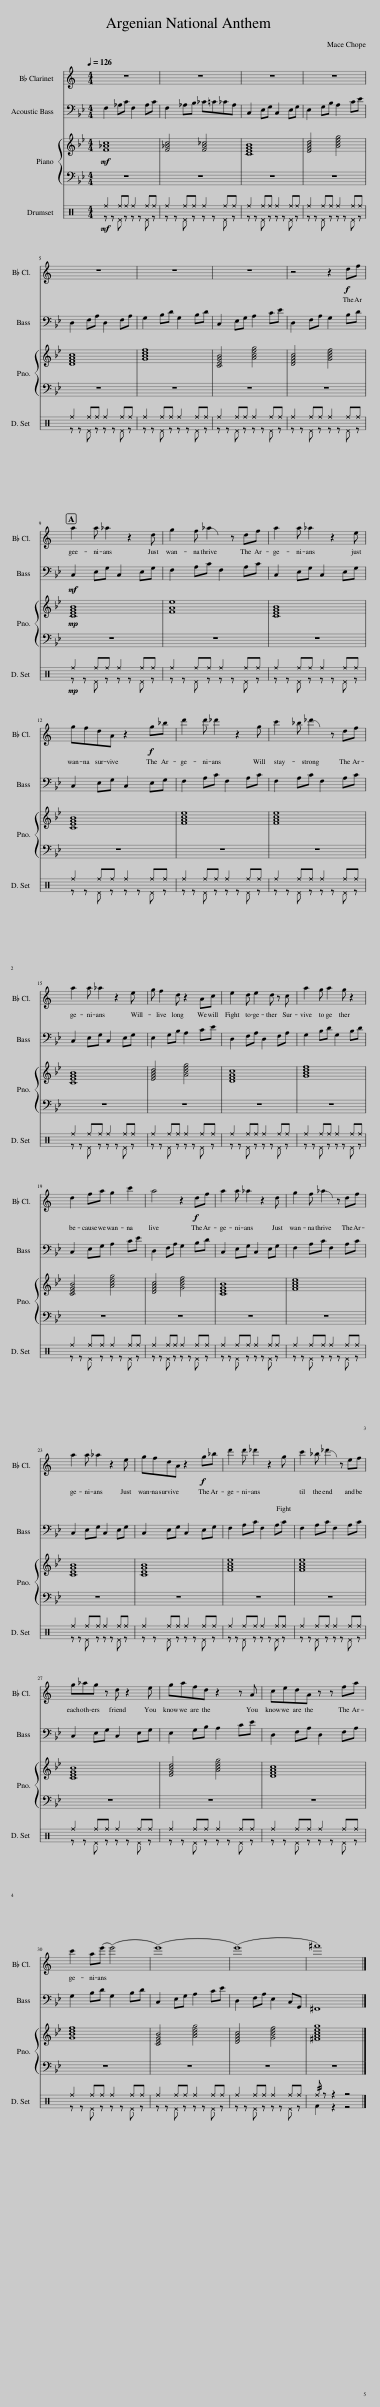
X:1
%%score 1 2 3 ( 4 5 )
L:1/8
Q:1/4=126
M:4/4
I:linebreak $
K:Bb
V:1 treble transpose=-2
V:2 bass transpose=-12
V:3 treble
V:4 perc
K:none
V:5 perc
K:none
V:1
[K:C] z8 | z8 | z8 | z8 |$ z8 | %5
 z8 | z8 | z4 z2!f! df |$ a2 a _a2 z2 d | g2 f _a2 z df | %10
 a2 a _a2 z2 e |$ gfdA z2!f! g_b | d'2 d' _d'2 z2 g | c'2 _b _d'2 z df |$ a2 a _a2 z2 e | %15
 g f2 d z2 Ac | e2 d e2 d z c | a2 g a2 g z2 |$ d2 fa g2 c'2 | a4 z2!f! df | %20
 a2 a _a2 z2 d | g2 f _a2 z df |$ a2 a _a2 z2 e | gfdA z2!f! g_b | d'2 d' _d'2 z2 g | %25
 c'2 _b _d'2 z ef |$ g_ag z d z2 e | gafd z2 z A | cedA z z fa |$ c'2 a(e' (e'4) | %30
 (e'8) | (e'8) | ^f'8) |] %33
V:2
 F,2 _A,C F,2 A,C | F,2 _A,B, _C=C_CA, | C,2 E,G, C,2 E,G, | E,2 G,B, A,2 CE |$ D,2 F,A, D,2 F,A, | %5
 G,2 B,D G,2 B,D | C,2 E,G, A,2 CE | D,2 F,A, G,2 B,D |$!mf! C,2 E,G, C,2 E,G, | F,2 A,C F,2 A,C | %10
 C,2 E,G, C,2 E,G, |$ C,2 E,G, C,2 E,G, | F,2 A,C F,2 A,C | F,2 A,C F,2 A,C |$ C,2 E,G, C,2 E,G, | %15
 E,2 G,B, A,2 CE | D,2 F,A, D,2 F,A, | G,2 B,D G,2 B,D |$ C,2 E,G, A,2 CE | D,2 F,A, G,2 B,D | %20
 C,2 E,G, C,2 E,G, | F,2 A,C F,2 A,C |$ C,2 E,G, C,2 E,G, | C,2 E,G, C,2 E,G, | F,2 A,C F,2 A,C | %25
 F,2 A,C F,2 A,C |$ C,2 E,G, C,2 E,G, | E,2 G,B, A,2 CE | D,2 F,A, D,2 F,A, |$ G,2 B,D G,2 B,D | %30
 C,2 E,G, A,2 CE | D,2 F,A, E,2 C,G,, | ^F,,8 |] %33
V:3
!mf! [F_Ac]8 | [F_Ac]4 [FA_c]4 | [CEGB]8 | [EGBd]4 [Aceg]4 |$ [DFAc]8 | %5
 [GBdf]8 | [CEGB]4 [Aceg]4 | [DFAc]4 [GBdf]4 |$!mp! [CEGB]8 | [FAe]8 | %10
 [CEGB]8 |$ [CEGB]8 | [FAce]8 | [FAce]8 |$ [CEGB]8 | %15
 [EGBd]4 [Aceg]4 | [DFAc]8 | [GBdf]8 |$ [CEGB]4 [Aceg]4 | [DFAc]4 [GBdf]4 | %20
 [CEGB]8 | [FAce]8 |$ [CEGB]8 | [CEGB]8 | [FAce]8 | %25
 [FAce]8 |$ [CEGB]8 | [EGBd]4 [Aceg]4 | [DFAc]8 |$ [GBdf]8 | %30
 [CEGB]4 [Aceg]4 | [DFAc]4 [GBdf]4 | [^FAceg]8 |] %33
V:4
[K:C]!mf! ^f2 ^f^f ^f2 ^f^f | ^f2 ^f^f ^f2 ^f^f | ^f2 ^f^f ^f2 ^f^f | ^f2 ^f^f ^f2 ^f^f |$ ^f2 ^f^f ^f2 ^f^f | %5
 ^f2 ^f^f ^f2 ^f^f | ^f2 ^f^f ^f2 ^f^f | ^f2 ^f^f ^f2 ^f^f |$!mp! ^f2 ^f^f ^f2 ^f^f | ^f2 ^f^f ^f2 ^f^f | %10
 ^f2 ^f^f ^f2 ^f^f |$ ^f2 ^f^f ^f2 ^f^f | ^f2 ^f^f ^f2 ^f^f | ^f2 ^f^f ^f2 ^f^f |$ ^f2 ^f^f ^f2 ^f^f | %15
 ^f2 ^f^f ^f2 ^f^f | ^f2 ^f^f ^f2 ^f^f | ^f2 ^f^f ^f2 ^f^f |$ ^f2 ^f^f ^f2 ^f^f | ^f2 ^f^f ^f2 ^f^f | %20
 ^f2 ^f^f ^f2 ^f^f | ^f2 ^f^f ^f2 ^f^f |$ ^f2 ^f^f ^f2 ^f^f | ^f2 ^f^f ^f2 ^f^f | ^f2 ^f^f ^f2 ^f^f | %25
 ^f2 ^f^f ^f2 ^f^f |$ ^f2 ^f^f ^f2 ^f^f | ^f2 ^f^f ^f2 ^f^f | ^f2 ^f^f ^f2 ^f^f |$ ^f2 ^f^f ^f2 ^f^f | %30
 ^f2 ^f^f ^f2 ^f^f | ^f2 ^f^f ^f2 ^f^f | !//!^f z z2 z4 |] %33
V:5
[K:C] z z ^D z z z ^D z | z z ^D z z z ^D z | z z ^D z z z ^D z | z z ^D z z z ^D z |$ z z ^D z z z ^D z | %5
 z z ^D z z z ^D z | z z ^D z z z ^D z | z z ^D z z z ^D z |$ z z ^D z z z ^D z | z z ^D z z z ^D z | %10
 z z ^D z z z ^D z |$ z z ^D z z z ^D z | z z ^D z z z ^D z | z z ^D z z z ^D z |$ z z ^D z z z ^D z | %15
 z z ^D z z z ^D z | z z ^D z z z ^D z | z z ^D z z z ^D z |$ z z ^D z z z ^D z | z z ^D z z z ^D z | %20
 z z ^D z z z ^D z | z z ^D z z z ^D z |$ z z ^D z z z ^D z | z z ^D z z z ^D z | z z ^D z z z ^D z | %25
 z z ^D z z z ^D z |$ z z ^D z z z ^D z | z z ^D z z z ^D z | z z ^D z z z ^D z |$ z z ^D z z z ^D z | %30
 z z ^D z z z ^D z | z z ^D z z z ^D z | F2 z2 z4 |] %33
